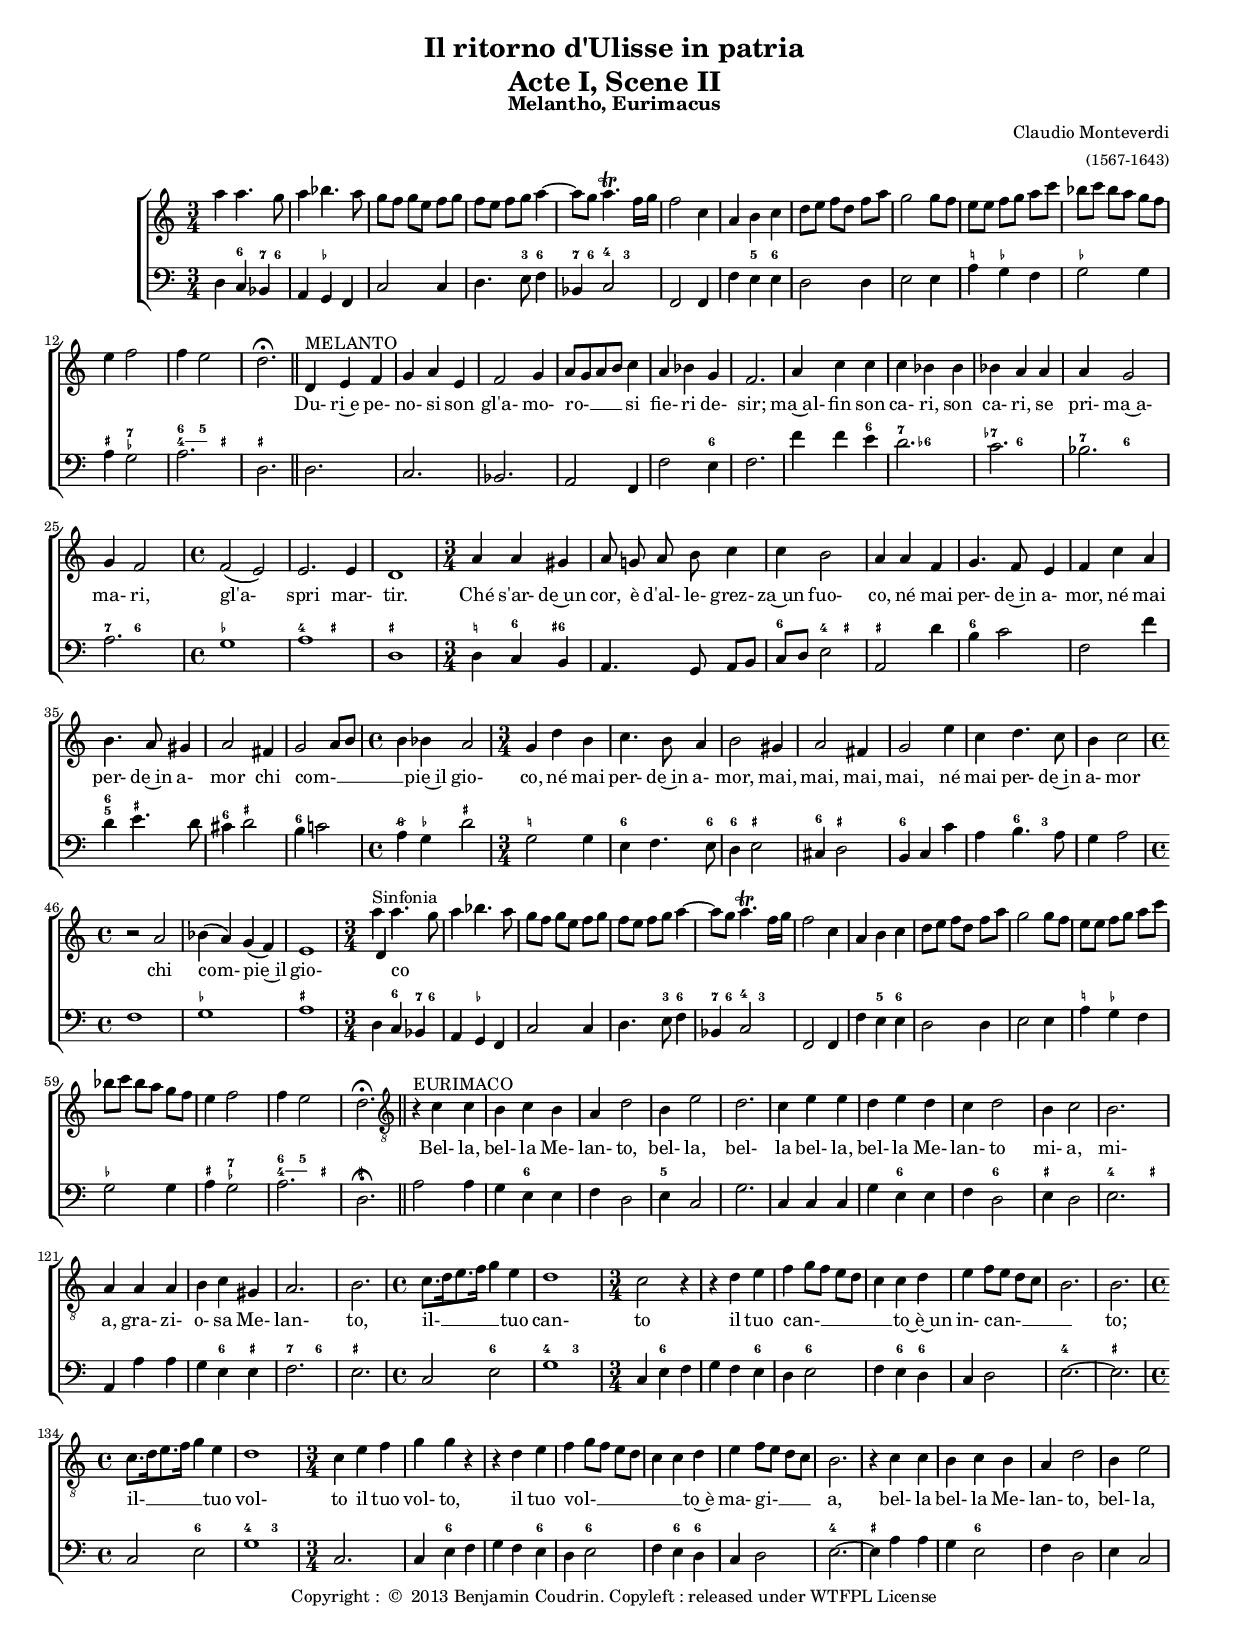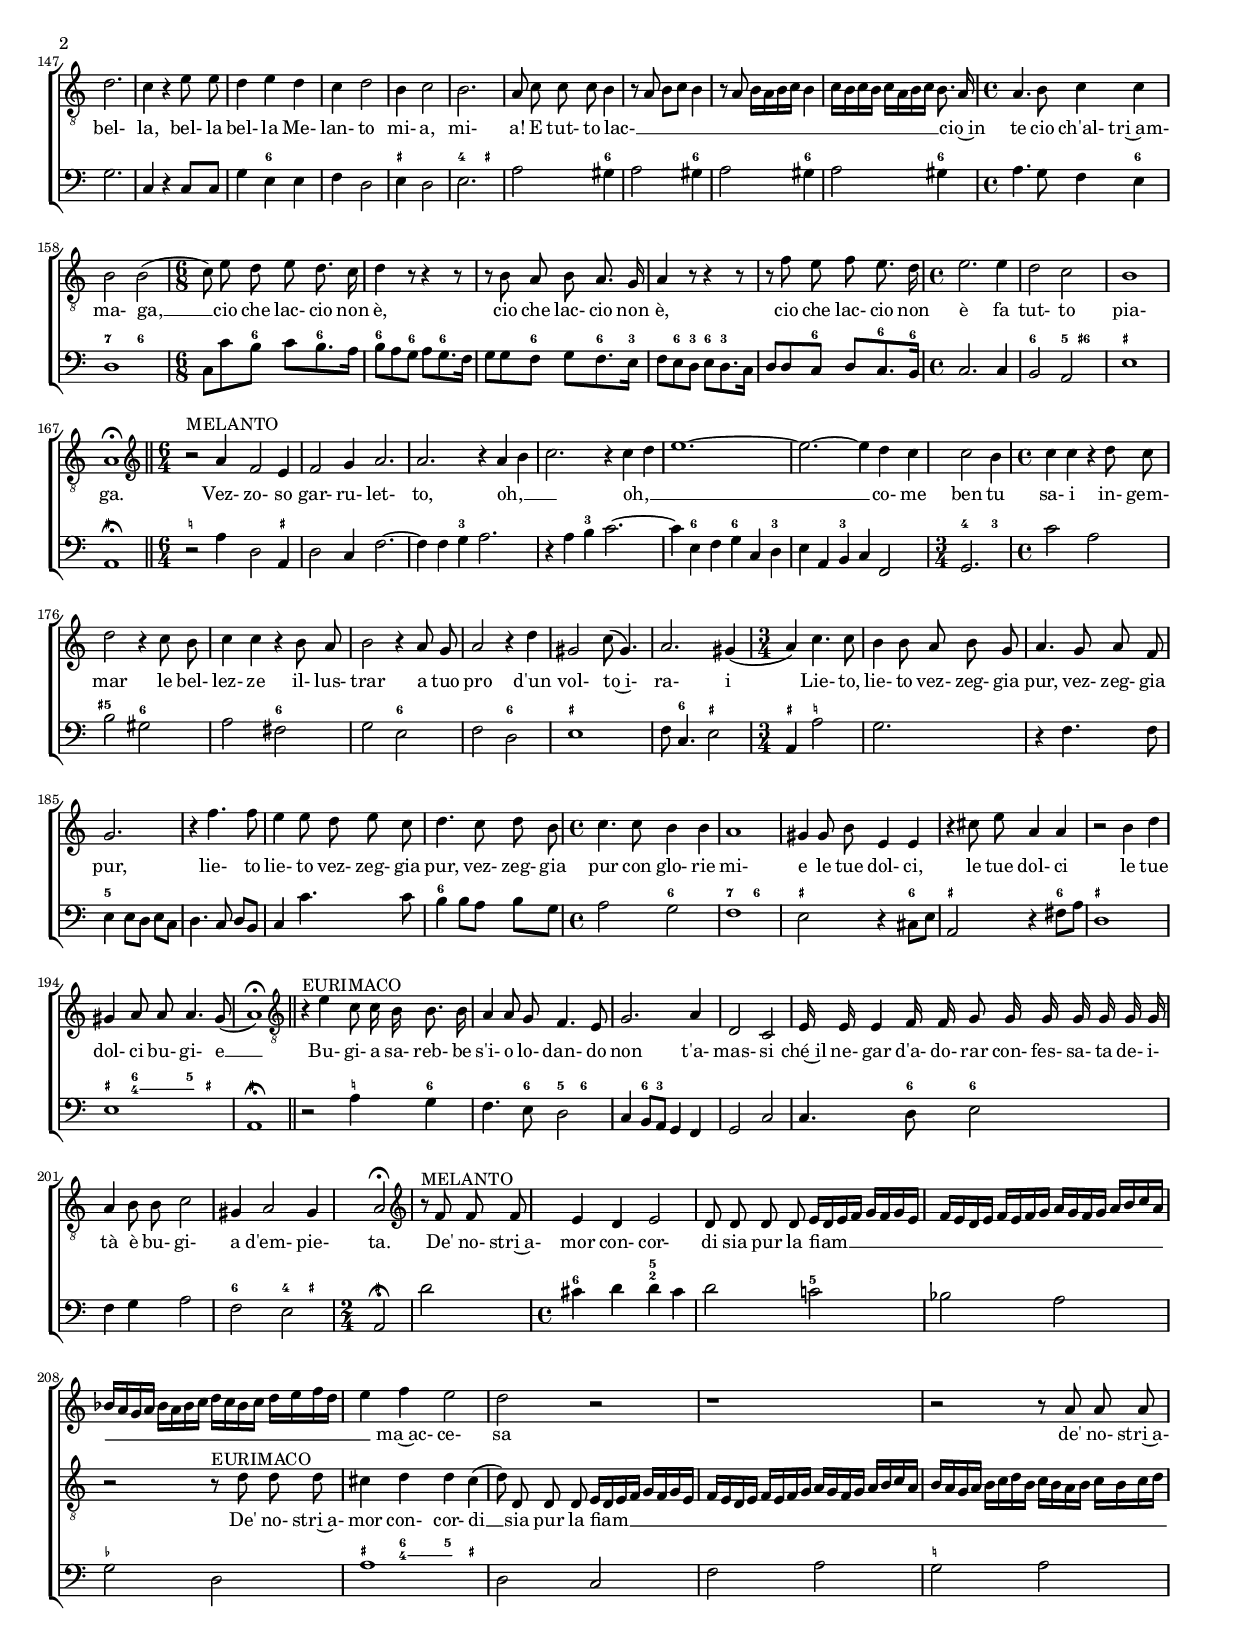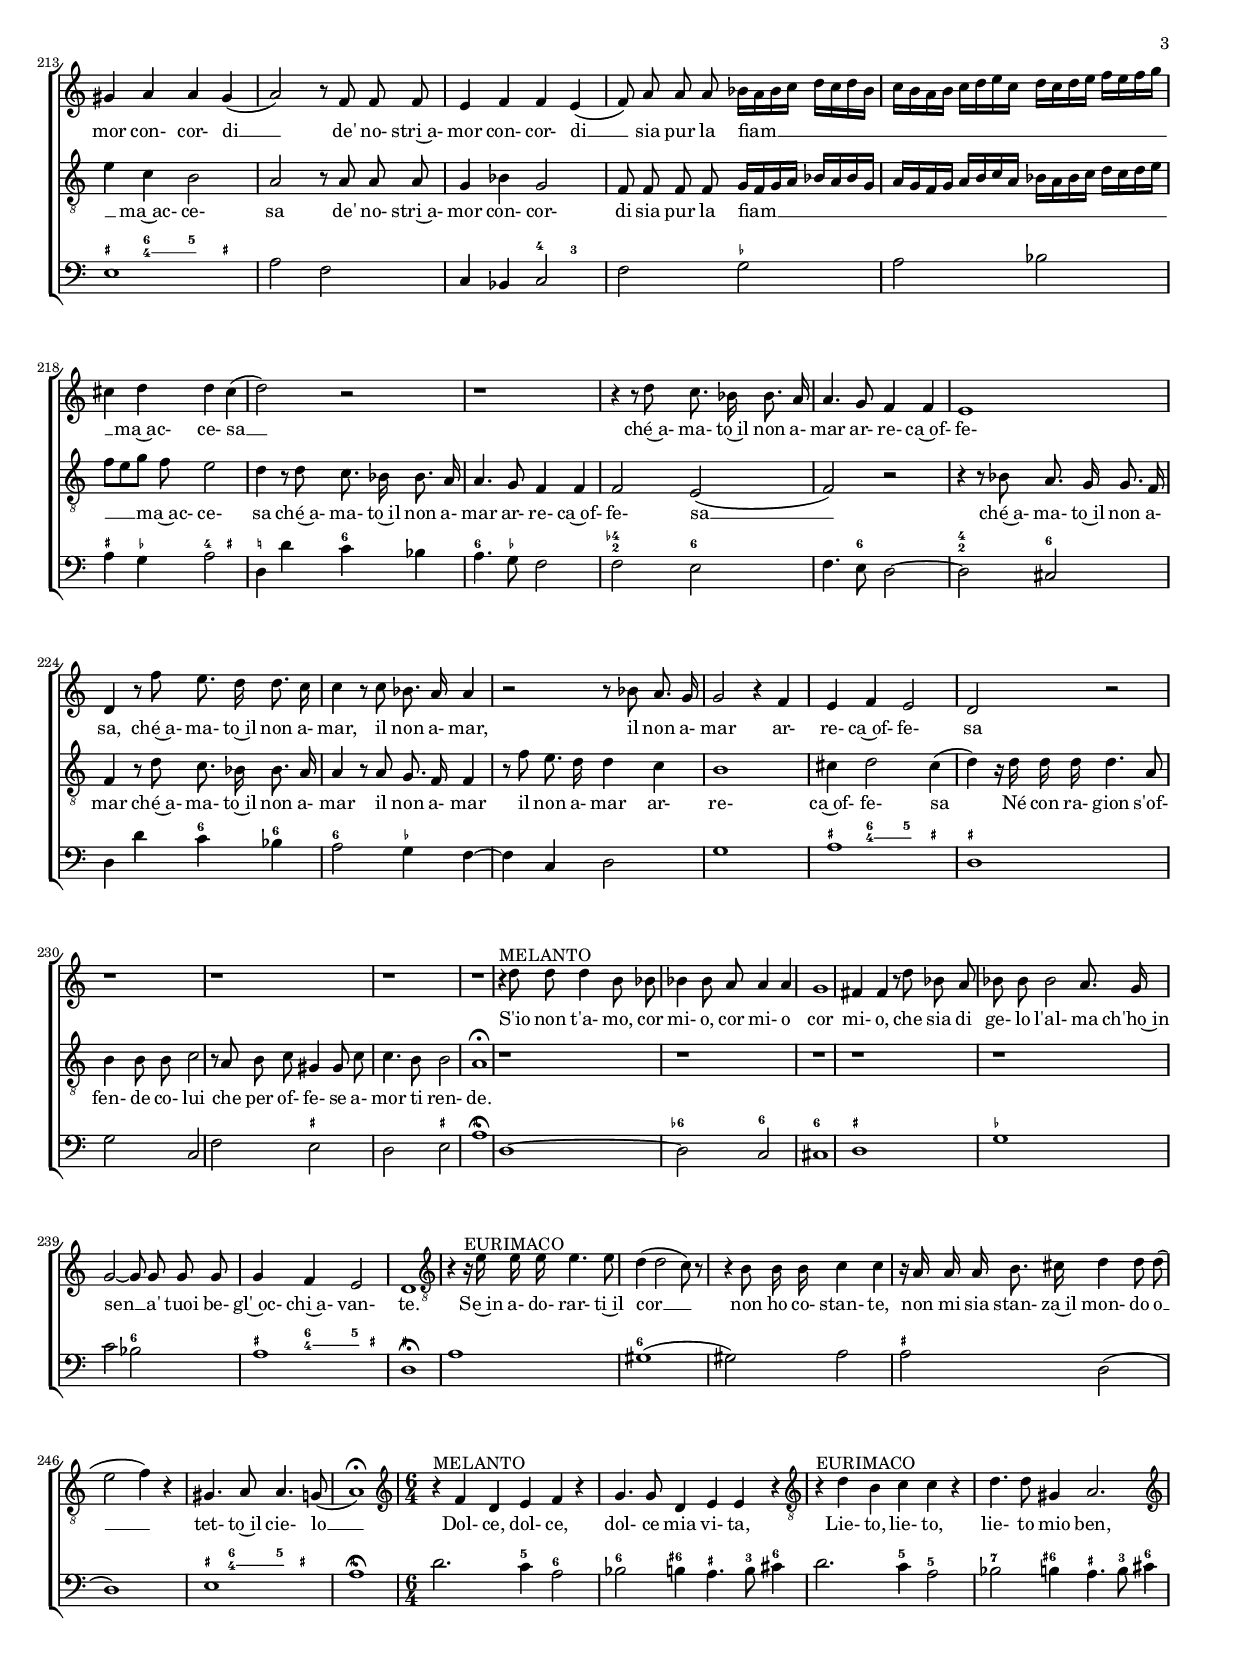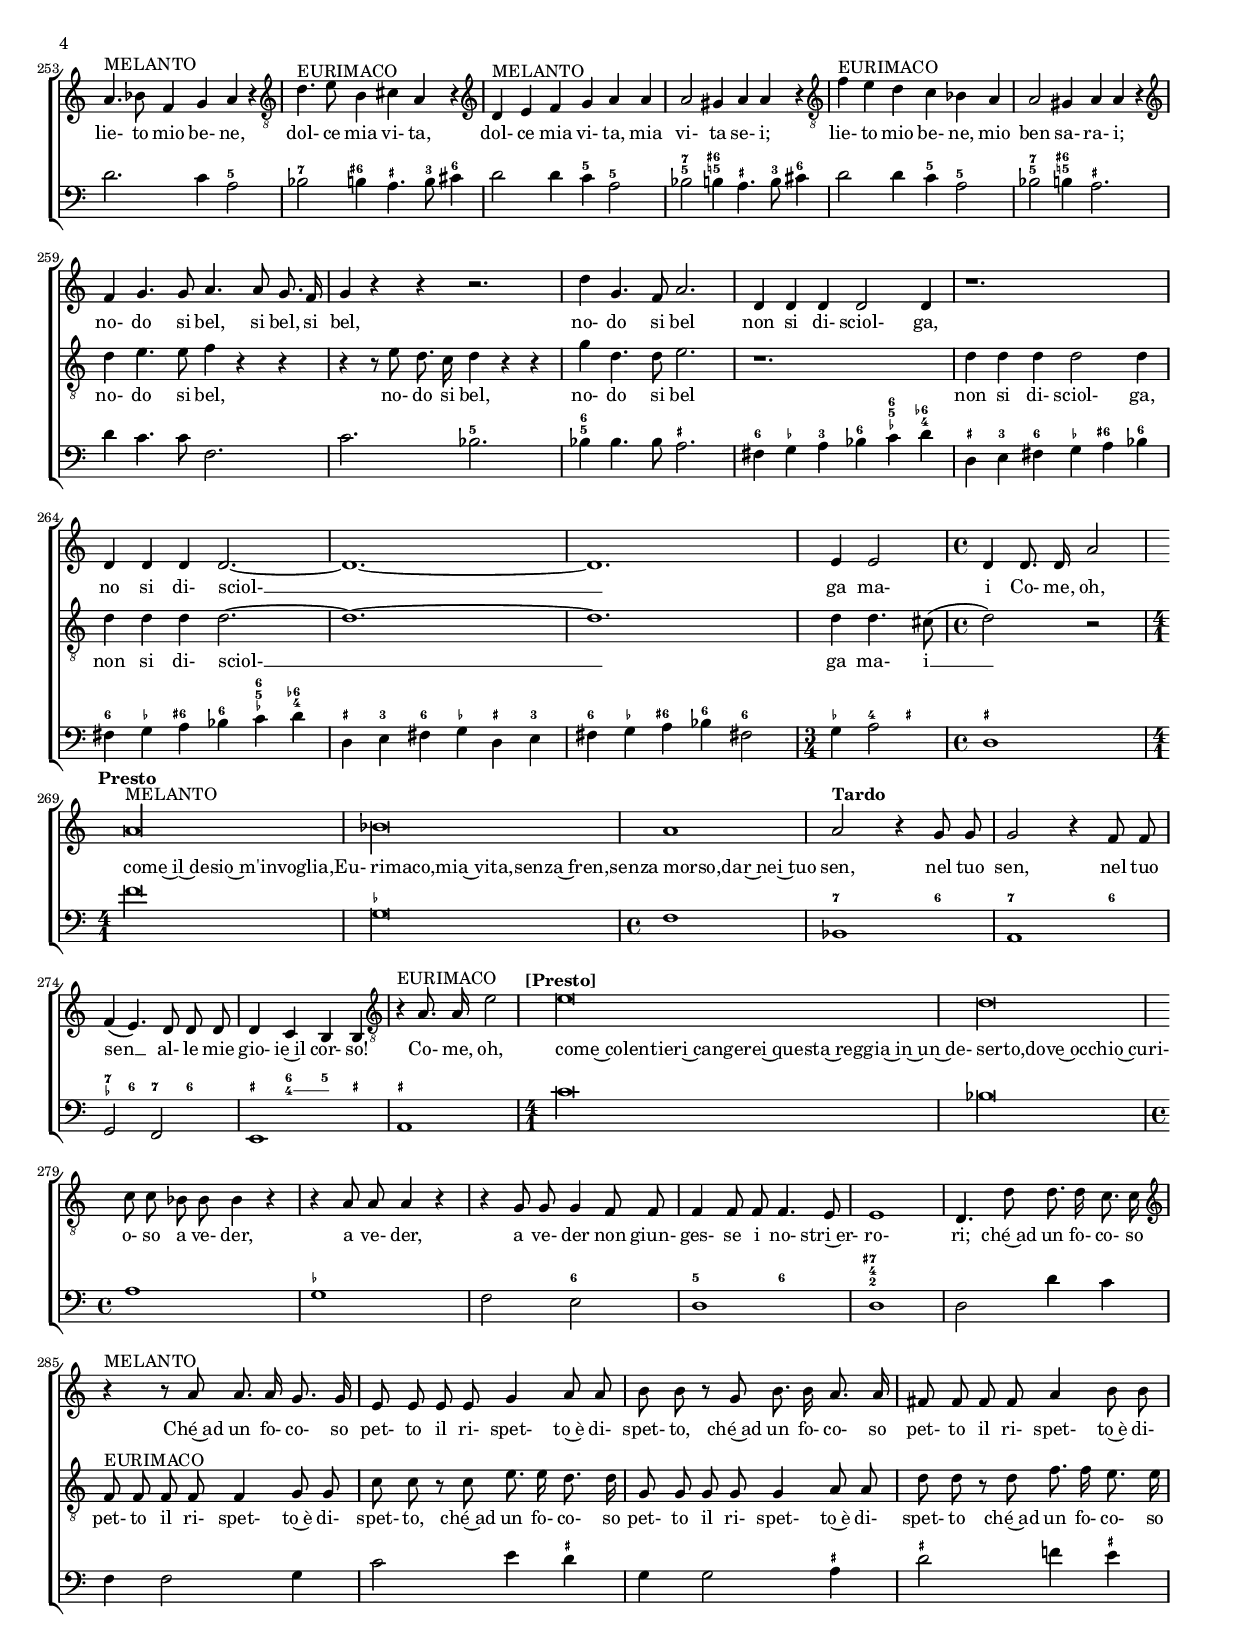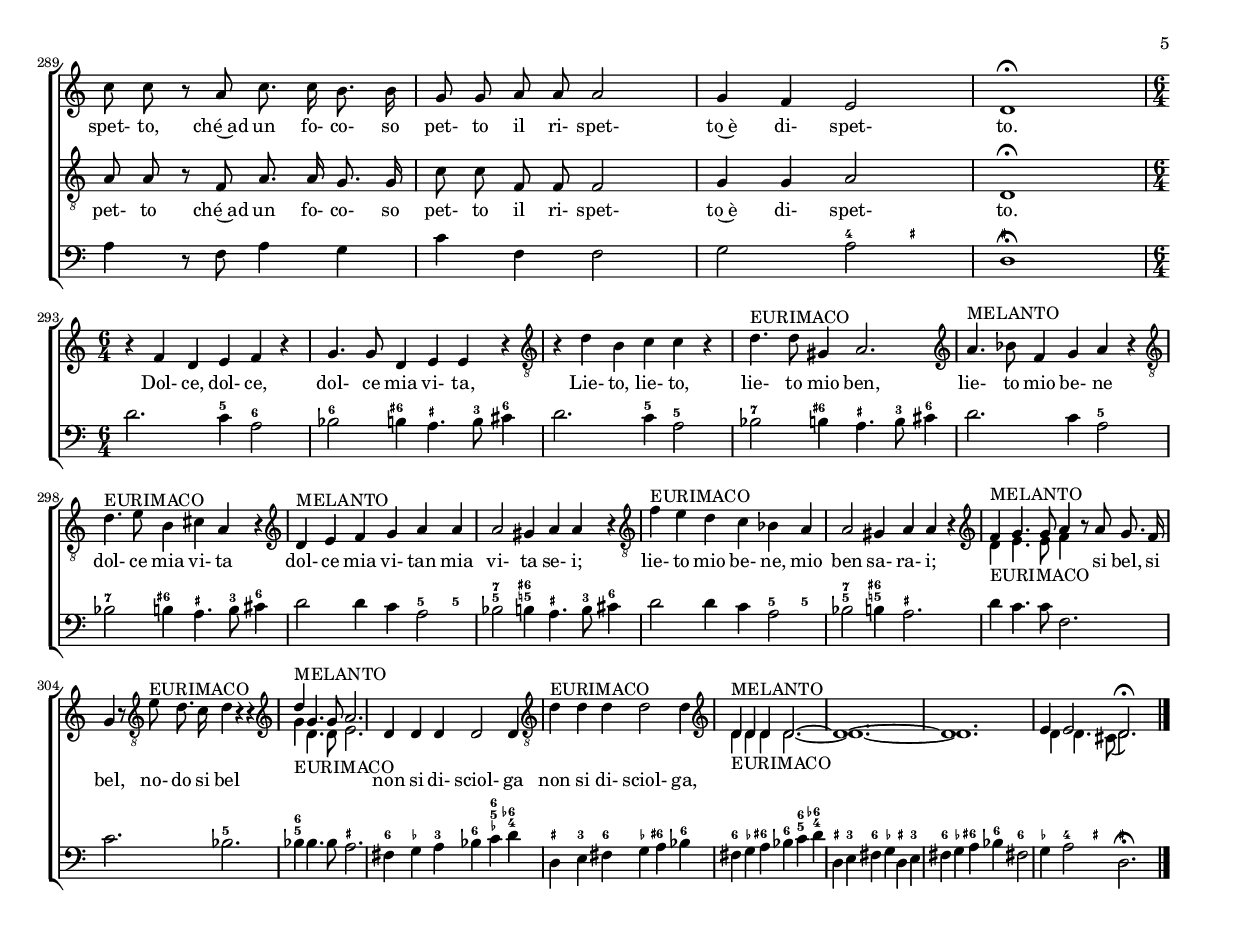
%%  a1sc2.ly
%%  Copyright (c) 2013 Benjamin Coudrin <benjamin.coudrin@gmail.com>
%%                All Rights Reserved
%%
%%  Copyleft :
%%  This program is free software. It comes without any warranty, to
%%  the extent permitted by applicable law. You can redistribute it
%%  and/or modify it under the terms of the Do What The Fuck You Want
%%  To Public License, Version 2, as published by Sam Hocevar. See
%%  http://sam.zoy.org/wtfpl/COPYING for more details.

\version "2.14.2"

#(set-default-paper-size "a4")
#(set-global-staff-size 15)

\paper {
  line-width    = 188\mm
  left-margin   = 10\mm
  top-margin    = 10\mm
  bottom-margin = 20\mm
  ragged-last-bottom = ##t 
  ragged-bottom = ##f
  annotate-spacing = ##f
  page-breaking = #ly:page-turn-breaking
  #(define page-breaking ly:page-turn-breaking)
}

\layout {
  \context {
    \RemoveEmptyStaffContext
    \override VerticalAxisGroup #'remove-first = ##t 
  }
}

\header {
  title = \markup \center-column {"Il ritorno d'Ulisse in patria" \concat {"Acte I, Scene II" }}
  subtitle = \markup \center-column { "Melantho, Eurimacus" }
  composer =  \markup \right-column { "Claudio Monteverdi" \small "(1567-1643)" }
%  tagline = ""
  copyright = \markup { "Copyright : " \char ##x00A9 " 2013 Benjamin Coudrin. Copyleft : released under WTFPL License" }
}

\version "2.14.2"

%%%%%%%%%%%% Fonction pour les doigtés avec corde
#(define (fingering::calc-dot-text grob nb-pts)
  (let*
  		((event (event-cause grob))
			(digit (ly:event-property event 'digit))
			(nb-up 0)
	 		(nb-down 0))

	  (if (> digit 5)
		  (ly:input-message (ly:event-property event 'origin)
				  "Warning: Fingering notation for finger number ~a"
				  digit))

	  (cond
	      ((= nb-pts 4) (set! nb-up 2) (set! nb-down 2))
	      ((= nb-pts 5) (set! nb-up 2) (set! nb-down 3))
	      ((= nb-pts 6) (set! nb-up 3) (set! nb-down 3))
	      ((= nb-pts 7) (set! nb-up 3) (set! nb-down 4)))
  
		(if (< nb-pts 4)
		  (markup #:override '(baseline-skip . 1.6) 
				#:center-column (
					#:line (#:pattern nb-pts X 0.2 #:musicglyph "dots.dot")
		      			(number->string digit 10)))
	    (markup 
	    		#:override '(baseline-skip . 2) 
					#:center-column (
	    				#:line (
							#:override '(baseline-skip . 0.4) #:center-column(
								#:line (#:pattern nb-up X 0.2 #:musicglyph "dots.dot")
								#:line (#:pattern nb-down X 0.2 #:musicglyph "dots.dot")))
	      			(number->string digit 10)))
		)))

corde =
	#(define-music-function (parser location nb-pts)
	 	(integer?)
		#{
			\once \override Staff.Fingering #'text = 
				#(lambda (grob) (fingering::calc-dot-text grob $nb-pts))
		#})

%%%%%%%%%%%% Fonction pour les barrés
#(define (fingering::calc-barres-text grob)
  (let*
  		((event (event-cause grob))
			(digit (ly:event-property event 'digit)))

	  (if (> digit 5)
		  (ly:input-message (ly:event-property event 'origin)
				  "Warning: Fingering notation for finger number ~a"
				  digit))
  
    (markup 
			#:line (
				#:raise 0.5 #:musicglyph "dots.dot"
      		#:halign -0.1 (number->string digit 10)
				#:halign 2.1 #:raise 0.5 #:musicglyph "dots.dot"))
))

barre =
{
	\once \override Staff.Fingering #'text =
		#(lambda (grob) (fingering::calc-barres-text grob))
}

%%%%%%%%%%%% Fonction Scheme pour les ornements
#(define (add-vdg-ornament music rotation size glyph-name) 
 (if 
  (equal? (ly:music-property music 'name) 'EventChord) 
  (let ((note (car (ly:music-property music 'elements)))) 
    (set! (ly:music-property note 'articulations) 
          (append (ly:music-property note 'articulations) 
                  (list 
                   (let ((obj (make-music 'FingeringEvent))) 
                     (set! (ly:music-property obj 'tweaks)
                           (acons 'X-extent (lambda (grob)
                             (ly:stencil-extent
                               (grob-interpret-markup grob
                                 glyph-name)
                               X))
                           (acons 'stencil (lambda (grob) 
                              (grob-interpret-markup grob 
                                (markup 
                                  #:rotate rotation
                                  #:fontsize size
                                  glyph-name))) 
                              (ly:music-property obj 'tweaks)))) 
                     obj))))) 
  music)) 


%%%%%%%%%%%% Définition des ornements
vmordant =
	#(define-music-function (parser location music) (ly:music?) 
     #{ \once \set fingeringOrientations = #'(left) 
        \once \override Fingering #'padding = #0.2
        \once \override Fingering #'Y-offset =
        		#(lambda (grob)
					   (let 
						   ((s-pos (ly:grob-staff-position grob)))
						   (if
						     (and 
						       (= (modulo s-pos 2) 0) 
						       (< s-pos 3) 
						       (> s-pos -3))
						     0.5
						     0)))
        $(add-vdg-ornament music 45 4 
        		(markup #:musicglyph "scripts.stopped")) 
        $music #}) 

vxmordant =
	#(define-music-function (parser location music) (ly:music?) 
     #{ \once \set fingeringOrientations = #'(up) 
        \once \override Fingering #'padding = #0.2
        \once \override Fingering #'Y-offset =
        		#(lambda (grob)
					   (let 
						   ((s-pos (ly:grob-staff-position grob)))
						   (if
						     (and 
						       (= (modulo s-pos 2) 0) 
						       (< s-pos 3) 
						       (> s-pos -3))
						     0.5
						     0)))
        $(add-vdg-ornament music 45 4 
        		(markup #:musicglyph "scripts.stopped")) 
        $music #}) 

vxdmordant =
	#(define-music-function (parser location music) (ly:music?) 
     #{ \once \set fingeringOrientations = #'(down) 
        \once \override Fingering #'padding = #0.2
        \once \override Fingering #'Y-offset =
        		#(lambda (grob)
					   (let 
						   ((s-pos (ly:grob-staff-position grob)))
						   (if
						     (and 
						       (= (modulo s-pos 2) 0) 
						       (< s-pos 3) 
						       (> s-pos -3))
						     0.5
						     0)))
        $(add-vdg-ornament music 45 4 
        		(markup #:musicglyph "scripts.stopped")) 
        $music #}) 
        
vpmordant =
	#(define-music-function (parser location music) (ly:music?) 
     #{ \once \set fingeringOrientations = #'(left) 
        \once \override Fingering #'padding = #0.2
        \once \override Fingering #'Y-offset =
        		#(lambda (grob)
					   (let 
						   ((s-pos (ly:grob-staff-position grob)))
						   (if
						     (and 
						       (= (modulo s-pos 2) 0) 
						       (< s-pos 3) 
						       (> s-pos -3))
						     0.5
						     0)))
        $(add-vdg-ornament music 0 4 
        		(markup #:musicglyph "scripts.stopped")) 
        $music #})
       
vsmordant =
	#(define-music-function (parser location music) (ly:music?) 
     #{ \once \set fingeringOrientations = #'(left) 
        \once \override Fingering #'padding = #0.2
        \once \override Fingering #'Y-offset =
        		#(lambda (grob)
					   (let 
						   ((s-pos (ly:grob-staff-position grob)))
						   (if
						     (and 
						       (= (modulo s-pos 2) 0) 
						       (< s-pos 3) 
						       (> s-pos -3))
						     0.5
						     0.5)))
        $(add-vdg-ornament music 0 4 
        		(markup #:musicglyph "scripts.stopped")) 
        $music #})
        
varpeg = 
	#(define-music-function (parser location music) (ly:music?) 
     #{ \once \set fingeringOrientations = #'(left) 
        \once \override Fingering #'padding = #0.5
        \once \override Fingering #'Y-offset = 
        		#-1.1
        $(add-vdg-ornament music -25 6 
        		(markup #:musicglyph "scripts.lvarcomma"))
        $music #}) 

vtrembl = 
	#(define-music-function (parser location music) (ly:music?) 
     #{ \once \set fingeringOrientations = #'(right) 
        \once \override Fingering #'padding = #0.4
        $(add-vdg-ornament music 0 2
        		(markup #:musicglyph "scripts.rcomma"))
        $music #}) 

vplaintevert =
	#(define-music-function (parser location music) (ly:music?) 
     #{ \once \set fingeringOrientations = #'(left) 
        \once \override Fingering #'padding = #0.5
        \once \override Fingering #'Y-offset =  #-0.5
        $(add-vdg-ornament music 0 1 
        		(markup #:pattern 3 Y 0 #:musicglyph "scripts.arpeggio"))
        $music #}) 
        
vplaintehoriz =
	#(define-music-function (parser location music) (ly:music?) 
	     #{ \once \set fingeringOrientations = #'(up) 
	        \once \override Fingering #'padding = #.75
	        \once \override Fingering #'X-offset = #0.5
	        $(add-vdg-ornament music 0 1 
	        		(markup #:pattern 3 X 0 #:musicglyph "scripts.trill_element")) 					$music #}) 
        
vleftfinger =
      #(define-music-function (parser location music) (ly:music?) 
	     #{ \once \set fingeringOrientations = #'(left)
                $music
             #}) 
      


%% Ligne principale %%%%%%%%%%%%%%%%%%%%%%%%%%%%%%%%%%%%%%%%%%%%%%%%%%
voixun = {
  \clef treble
  \key a \minor
  \time 3/4
  \relative c''' {
    % Simphonia
    a4 a4. g8
    a4 bes4. a8
    g [f] g [e] f [g]
    f [e] f [g] a4 ~
    a8 [g] a4.\trill f16 [g]
    f2 c4
    a b c
    d8 [e] f [d] f [a]
    g2 g8 [f]
    e [e] f [g] a [c]
    bes [c] bes [a] g [f]
    e4 f2
    f4 e2
    d2.\fermata
    
    % Melanto
    \clef treble
    \autoBeamOff
    d,4^\markup{MELANTO} e f
    g a e
    f2 g4
    a8 [g a b] c4
    a bes g
    f2.
    a4 c c
    c bes bes
    bes a a
    a g2 g4 f2
    \time 4/4 f2 (e)
    e2. e4
    d1
    \time 3/4 a'4 a gis
    a8 g! a b c4
    c b2
    a4 a f
    g4. f8 e4
    f c' a
    b4. a8 gis4
    a2 fis4
    g2 a8 [b]
    \time 4/4 b4 bes a2
    \time 3/4 g4 d' b
    c4. b8 a4
    b2 gis4
    a2 fis4
    g2 e'4
    c d4. c8
    b4 c2
    \time 4/4 r2 a
    bes4 (a) g (f)
    e1 
    
    % Sinphonia
    \autoBeamOn
    \time 3/4
    <<{\voiceOne d4}\\
      \new Voice = "sinfonia" {\voiceTwo a''4^\markup{Sinfonia}}>>
    \oneVoice a4. g8
    a4 bes4. a8
    g [f] g [e] f [g]
    f [e] f [g] a4 ~
    a8 [g] a4.\trill f16 [g]
    f2 c4
    a b c
    d8 [e] f [d] f [a]
    g2 g8 [f]
    e [e] f [g] a [c]
    bes [c] bes [a] g [f]
    e4 f2
    f4 e2
    d2.\fermata
    
    % Eurimaco
    \autoBeamOff
    \clef "G_8"
    \set Score.currentBarNumber = #111
    r4^\markup{EURIMACO} c, c
    b c b
    a d2
    b4 e2
    d2.
    c4 e e
    d e d
    c d2
    b4 c2
    b2.
    a4 a a
    b c gis
    a2.
    b
    \time 4/4
    c8. [d16 e8. f16] g4 e
    d1
    \time 3/4
    c2 r4
    r d e
    f g8 [f] e [d]
    c4 c d
    e f8 [e] d [c]
    b2.
    b
    \time 4/4
    c8. [d16 e8. f16] g4 e
    d1
    \time 3/4
    c4 e f
    g g r
    r d e
    f g8 [f] e [d]
    c4 c d
    e f8 [e] d [c]
    b2.
    r4 c c
    b c b
    a d2
    b4 e2
    d2.
    c4 r e8 e
    d4 e d
    c d2
    b4 c2
    b2.
    a8 c c c b4
    r8 a b [c] b4
    r8 a b16 [a b c] b4
    c16 [b c b] c [a b c] b8. a16
    \time 4/4
    a4. b8 c4 c
    b2 b
    (\time 6/8
    c8) e d e d8. c16
    d4 r8 r4 r8
    r b a b a8. g16
    a4 r8 r4 r8
    r8 f' e f e8. d16
    \time 4/4 e2. e4
    d2 c
    b1
    a\fermata
    
    % Melanto
    \time 6/4
    \clef treble
    r2^\markup{MELANTO} a'4 f2 e4
    f2 g4 a2.
    a r4 a b
    c2. r4 c d
    e1.~
    e2.~e4 d c
    \once \override Staff.TimeSignature #'stencil = ##f
    \time 3/4
    c2 b4
    \time 4/4
    c4 c r d8 c
    d2 r4 c8 b
    c4 c r b8 a
    b2 r4 a8 g
    a2 r4 d4
    gis,2 c8 (gis4.)
    a2. gis4
    (\time 3/4 a) c4. c8
    b4 b8 a b g
    a4.
    g8 a f
    g2.
    r4 f'4. f8
    e4 e8 d e c
    d4. c8 d b
    \time 4/4 c4. c8 b4 b
    a1
    gis4 gis8 b e,4 e
    r cis'8 e a,4 a
    r2 b4 d
    gis, a8 a a4. gis8
    (a1\fermata)
    
    % Eurimaco
    \clef "G_8"
    r4^\markup{EURIMACO} e c8 c16 b b8. b16
    a4 a8 g f4. e8
    g2. a4
    d,2 c
    e16 e e4 f16 f g8 g16 g g g g g
    a4 b8 b c2
    gis4 a2 gis4
    \once \override Staff.TimeSignature #'stencil = ##f
    \time 2/4
    a2\fermata
    
    % Melanto
    \clef treble
    r8^\markup{MELANTO} f' f f
    \once \override Staff.TimeSignature #'stencil = ##f
    \time 4/4
    e4 d e2
    d8 d d d e16 [d e f] g [f g e]
    f [e d e] f [e f g] a [g f g] a [b c a] \break
    bes [a g a] bes [a bes c] d [c bes c] d [e f d]
    e4 f e2
    d2 r
    r1
    r2 r8 a a a
    gis4 a a gis
    (a2) r8 f f f
    e4 f f e
    (f8) a a a bes16 [a bes c] d [c d bes]
    c [b a b] c [d e c] d [c d e] f [e f g]
    cis,4 d d cis
    (d2) r
    r1
    r4 r8 d c8. bes16 bes8. a16
    a4. g8 f4 f
    e1
    d4 r8 f' e8. d16 d8. c16
    c4 r8 c bes8. a16 a4
    r2 r8 bes a8. g16
    g2 r4 f 
    e f e2
    d r2
    r1
    r1
    r1
    r1
    r4^\markup{MELANTO} d'8 d d4 b8 bes
    bes4 bes8 a a4 a
    g1
    fis4 fis r8 d' bes a
    bes bes bes2 a8. g16
    g2~ g8 g g g
    g4 f e2
    d1
    
    \clef "G_8"
    r4 r16^\markup{EURIMACO} e e e e4. e8
    d4 (d2 c8) r
    r4 b8 b16 b c4 c
    r16 a a a b8. cis16 d4 d8 d
    (e2 f4) r
    gis,4. a8 a4. g8
    (a1\fermata)
    
    \clef treble
    \time 6/4
    r4^\markup{MELANTO} f' d e f r
    g4. g8 d4 e e r
    
    \clef "G_8"
    r4^\markup{EURIMACO} d b c c r
    d4. d8 gis,4 a2.
    
    \clef treble
    a'4.^\markup{MELANTO} bes8 f4 g a r
    
    \clef "G_8"
    d,4.^ \markup{EURIMACO} e8 b4 cis a r
    
    \clef "treble"
    d4^\markup{MELANTO} e f g a a
    a2 gis4 a a r
    
    \clef "G_8"
    f4^\markup{EURIMACO} e d c bes a
    a2 gis4 a a r
    \break
    
    \clef treble
    f'4 g4. g8 a4. a8 g8. f16
    g4 r r r2.
    d'4 g,4. f8 a2.
    d,4 d d d2 d4
    r1.
    d4 d d d2. ~
    d1. ~
    d1.
    \once \override Staff.TimeSignature #'stencil = ##f
    \time 3/4
    e4 e2
    \time 4/4
    d4 d8. d16 a'2
    \break
    \once \override Staff.TimeSignature #'stencil = ##f
    \time 4/1
    \tempo Presto
    a\longa^\markup{MELANTO}
    bes
    \once \override Staff.TimeSignature #'stencil = ##f
    \time 4/4
    a1
    \tempo Tardo
    a2 r4 g8 g
    g2 r4 f8 f
    f4 (e4.) d8 d d
    d4 c b b
    
    \clef "G_8"
    r4^\markup{EURIMACO} a8. a16 e'2
    \once \override Staff.TimeSignature #'stencil = ##f
    \time 4/1
    \tempo "[Presto]"
    e\longa
    d
    \once \override Staff.TimeSignature #'stencil = ##f
    \time 4/4
    c8 c bes bes bes4 r
    r a8 a a4 r
    r g8 g g4 f8 f
    f4 f8 f f4. e8
    e1
    d4. d'8 d8. d16 c8. c16
    \break
    
    % Melanto
    \clef "treble"
    r4^\markup{MELANTO} r8 a' a8. a16 g8. g16
    e8 e e e g4 a8 a
    b b r g b8. b16 a8. a16
    fis8 fis fis fis a4 b8 b
    c c r a c8. c16 b8. b16
    g8 g a a a2
    g4 f e2
    d1\fermata
    \break
    \time 6/4 r4 f d e f r
    g4. g8 d4 e e r
    
    % Eurimaco
    \clef "G_8"
    r4 d b c c r
    d4.^\markup{EURIMACO} d8 gis,4 a2.
    
    % Melanto
    \clef treble
    a'4.^\markup{MELANTO} bes8 f4 g a r
    
    % Eurimaco
    \clef "G_8"
    d,4.^\markup{EURIMACO} e8 b4 cis a r
    
    % Melanto
    \clef "treble"
    d4^\markup{MELANTO} e f g a a
    a2 gis4 a a r
    
    % Eurimaco
    \clef "G_8"
    f4^\markup{EURIMACO} e d c bes a
    a2 gis4 a a r
    
    % Duo
    \clef treble
    <<{f'4^\markup{MELANTO} g4. g8 a4 }\\{d,_\markup{EURIMACO} e4. e8 f4}>>
    r8 a g8. f16
    g4 r8
    \clef "G_8"
    e8^\markup{EURIMACO} d8. c16 d4 r r
    \clef treble
    <<{d'4^\markup{MELANTO} g,4. g8 a2.}\\{g4_\markup{EURIMACO} d4. d8 e2.}>>
    d4 d d d2 d4
    \clef "G_8"
    d4^\markup{EURIMACO} d d d2 d4
    \clef treble
    <<{d4^\markup{MELANTO} d4 d4 d2.~d1.~d e4 e2 d2.\fermata}\\{d4_\markup{EURIMACO} d4 d4 d2.~d1.~d d4 d4. cis8 (d2.)}>>
    \bar "|."
  }
}

lyrun = \lyricmode {
  _ _ _ _ _ _ _ _ _ _ _ _ _ _ _ _ _ _ _ _ _ _ _ _ _ _
  _ _ _ _ _ _ _ _ _ _ _ _ _ _ _ _ _ _ _ _ _ _ _ _ _ _
  Du- ri~e pe- no- si son gl'a- mo- ro- __ si fie- ri de- sir;
  ma~al- fin son ca- ri, son ca- ri, se pri- ma~a- ma- ri,
  gl'a- spri mar- tir.
  Ché s'ar- de~un cor, è d'al- le- grez- za~un fuo- co,
  né mai per- de~in a- mor, né mai per- de~in a- mor
  chi com- __ _ _ pie~il gio- co, né mai per- de~in a- mor,
  mai, mai, mai, mai, né mai per- de~in a- mor
  chi com- pie~il gio- co
  _ _ _ _ _ _ _ _ _ _ _ _ _ _ _ _ _
  _ _ _ _ _ _ _ _ _ _ _ _ _ _ _ _ _
  _ _ _ _ _ _ _ _ _ _ _ _ _ _ _ _
  Bel- la, bel- la Me- lan- to, bel- la, bel- la
  bel- la, bel- la Me- lan- to mi- a, mi- a,
  gra- zi- o- sa Me- lan- to,
  il- __ _ tuo can- to
  il tuo can- __ _ _ _ _ to~è~un in- can- __ _ _ to;
  il- __ _ tuo vol- to
  il tuo vol- to, il tuo vol- __ _ _ _ _ to~è ma- gi- __ _ a,
  bel- la bel- la Me- lan- to, bel- la, bel- la,
  bel- la bel- la Me- lan- to mi- a, mi- a!
  E tut- to lac- __ _ _ _ _ _ _ _ _ _ cio~in te
  cio ch'al- tri~am- ma- ga, __
  cio che lac- cio non è,
  cio che lac- cio non è,
  cio che lac- cio non è fa tut- to pia- ga.
  Vez- zo- so gar- ru- let- to, oh, __ _ _
  oh, __ _ _ co- me ben tu sa- i
  in- gem- mar le bel- lez- ze
  il- lus- trar a tuo pro
  d'un vol- to~i- ra- i
  Lie- to, lie- to vez- zeg- gia pur,
  vez- zeg- gia pur, lie- to
  lie- to vez- zeg- gia pur,
  vez- zeg- gia pur con glo- rie mi- e
  le tue dol- ci, le tue dol- ci
  le tue dol- ci bu- gi- e __
  Bu- gi- a sa- reb- be s'i- o
  lo- dan- do non t'a- mas- si
  ché~il ne- gar d'a- do- rar con- fes- sa- ta
  de- i- tà è bu- gi- a d'em- pie- ta.
  De' no- stri~a- mor con- cor- di
  sia pur la fiam __ _ _ _ _ _ _ _ _ _ _
  ma~ac- ce- sa
  de' no- stri~a- mor con- cor- di __
  de' no- stri~a- mor con- cor- di __
  sia pur la fiam __ _ _ _ _ _ _
  ma~ac- ce- sa __
  ché~a- ma- to~il non a- mar ar- re- ca~of- fe- sa,
  ché~a- ma- to~il non a- mar, il non a- mar,
  il non a- mar ar- re- ca~of- fe- sa
  S'io non t'a- mo, cor mi- o, cor mi- o
  cor mi- o, che sia di ge- lo
  l'al- ma ch'ho~in sen __
  a' tuoi be- gl'~oc- chi~a- van- te.
  
  % Eurimaco
  Se~in a- do- rar- ti~il cor __
  non ho co- stan- te,
  non mi sia stan- za~il mon- do o __
  tet- to~il cie- lo __
  
  % Melanto
  Dol- ce, dol- ce, dol- ce mia vi- ta,
  
  % Eurimaco
  Lie- to, lie- to, lie- to mio ben,
  
  % Melanto
  lie- to mio be- ne,
  
  % Eurimaco
  dol- ce mia vi- ta,
  
 % Melanto
  dol- ce mia vi- ta, mia vi- ta se- i;
  
  % Eurimaco
  lie- to mio be- ne, mio ben sa- ra- i;
  
  % Melanto
  no- do si bel, si bel, si bel,
  no- do si bel non si di- sciol- ga,
  no si di- sciol- __ ga ma- i
  Co- me, oh,
  \override LyricText #'self-alignment-X = #LEFT
  come~il~desio~m'invoglia,Eu-
  rimaco,mia~vita,senza~fren,senza
  morso,dar~nei~tuo
  \override LyricText #'self-alignment-X = #CENTER
  sen, nel tuo sen,
  nel tuo sen __
  al- le mie gio- ie~il cor- so!
  
  % Eurimaco
  Co- me, oh,
  \override LyricText #'self-alignment-X = #LEFT
  come~colentieri~cangerei~questa~reggia~in~un~de-
  serto,dove~occhio~curi-
  \override LyricText #'self-alignment-X = #CENTER
  o- so a ve- der,
  a ve- der,
  a ve- der non giun- ges- se
  i no- stri~er- ro- ri;
  ché~ad un fo- co- so
  
  % Melanto
  Ché~ad un fo- co- so pet- to
  il ri- spet- to~è di- spet- to,
  ché~ad un fo- co- so pet- to
  il ri- spet- to~è di- spet- to,
  ché~ad un fo- co- so pet- to il ri- spet- to~è
  di- spet- to.
  Dol- ce, dol- ce, dol- ce mia vi- ta,
  
  %Eurimaco
  Lie- to, lie- to,
  lie- to mio ben,
  
  % Melanto
  lie- to mio be- ne
  
  %Eurimaco
  dol- ce mia vi- ta
  
  % Melanto
  dol- ce mia vi- tan mia vi- ta se- i;
  
  % Eurimaco
  lie- to mio be- ne, mio ben sa- ra- i;
  
  % Duo
  % no- do si bel
  
  % Melanto
  si bel, si bel,
  
  % Eurimaco
  no- do si bel
  
  % Duo
  % no- do si bel
  
  % Melanto
  non si di- sciol- ga
  
  % Eurimaco
  non si di- sciol- ga,
  
  % Duo
  % non si- di- sciol- __ ga ma- i __
}

%% Ligne secondaire  %%%%%%%%%%%%%%%%%%%%%%%%%%%%%%%%%%%%%%%%%%%%%%%%%%
voixdeux = {
  \clef alto
  \key a \minor
  \time 3/4
  \relative c' {
    s2. s2. s2. s2. s2. s2. s2. s2. s2. s2.
    s2. s2. s2. s2. s2. s2. s2. s2. s2. s2.
    s2. s2. s2. s2. s2.
    \time 4/4 s1 s1 s1 \time 3/4 
    s2. s2. s2. s2. s2. s2. s2. s2. s2.
    \time 4/4 s1 \time 3/4
    s2. s2. s2. s2. s2. s2. s2.
    \time 4/4 s1 s1 s1
    \time 3/4
    s2. s2. s2. s2. s2. s2. s2. s2. s2. s2.
    s2. s2. s2. s2. s2. s2. s2. s2. s2. s2.
    s2. s2. s2. s2. s2. s2. s2. s2.
    \time 4/4 s1 s1 \time 3/4
    s2. s2. s2. s2. s2. s2. s2.
    \time 4/4 s1 s1 \time 3/4
    s2. s2. s2. s2. s2. s2. s2. s2. s2. s2.
    s2. s2. s2. s2. s2. s2. s2. s2. s2. s2. s2.
    \time 4/4 s1 s1 \time 6/8
    s2. s2. s2. s2. s2.
    \time 4/4 s1 s1 s1 s1 \time 6/4
    s1. s1. s1. s1. s1. s1. s2.
    \time 4/4
    s1 s1 s1 s1 s1 s1 s1
    \time 3/4
    s2. s2. s2. s2. s2. s2. s2.
    \time 4/4
    s1 s1 s1 s1 s1 s1 s1
    s1 s1 s1 s1 s1 s1 s1
    s1
    s1 s1 s1
    
    \clef "G_8"
    \autoBeamOff
    r2 r8^\markup{EURIMACO} d d d
    cis4 d d cis
    (d8) d, d d e16 [d e f] g [f g e]
    f [e d e] f [e f g] a [g f g] a [b c a]
    b [a g a] b [c d b] c [b a b] c [b c d]
    e4 c b2
    a2 r8 a a a
    g4 bes g2
    f8 f f f g16 [f g a] bes [a bes g]
    a [g f g] a [b c a] bes [a bes c] d [c d e]
    f8 [e g] f e2
    d4 r8 d c8. bes16 bes8. a16
    a4. g8 f4 f
    f2 e
    (f) r
    r4 r8 bes a8. g16 g8. f16
    f4 r8 d' c8. bes16 bes8. a16
    a4 r8 a g8. f16 f4
    r8 f' e8. d16 d4 c
    b1
    cis4 d2 cis4
    (d) r16 d d d d4. a8
    \break
    b4 b8 b c2
    r8 a b c gis4 gis8 c
    c4. b8 b2
    a1\fermata
    r
    r
    r
    r
    r
    r
    r
    r
    
    r
    r
    r
    r
    r
    r
    r
    
    r1.
    r
    r
    r
    r
    r
    r
    r
    r
    r
    
    d4 e4. e8 f4 r r
    r r8 e d8. c16 d4 r r
    g d4. d8 e2.
    r1.
    d4 d d d2 d4
    d d d d2. ~
    d1.~
    d1.
    
    \once \override Staff.TimeSignature #'stencil = ##f
    \time 3/4
    d4 d4. cis8
    (\time 4/4
    d2) r
    r\longa
    r
    r1
    r
    r
    r
    r
    r
    r\longa
    r
    r1
    r
    r
    r
    r
    r
    
    f,8^\markup{EURIMACO} f f f f4 g8 g
    c c r c e8. e16 d8. d16
    g,8 g g g g4 a8 a
    d d r d f8. f16 e8. e16
    a,8 a r f a8. a16 g8. g16
    c8 c f, f f2
    g4 g a2
    d,1\fermata
    
    r1. r1.
    r1.
    
    r1. r r r r r r r r
  }
}

lyrdeux = \lyricmode {
  De' no- stri~a- mor con- cor- di __
  sia pur la fiam __ _ _ _ _ _ _ _ _ _ _
  ma~ac- ce- sa de' no- stri~a- mor con- cor- di
  sia pur la fiam __ _ _ _ _ _ _
  ma~ac- ce- sa
  ché~a- ma- to~il non a- mar
  ar- re- ca~of- fe- sa __
  ché~a- ma- to~il non a- mar
  ché~a- ma- to~il non a- mar
  il non a- mar il non a- mar
  ar- re- ca~of- fe- sa
  Né con ra- gion s'of- fen- de co- lui
  che per of- fe- se a- mor ti ren- de.
  
  no- do si bel, no- do si bel, no- do si bel
  non si di- sciol- ga, non si di- sciol- __ ga ma- i __
  
  pet- to il ri- spet- to~è di- spet- to,
  ché~ad un fo- co- so pet- to il ri- spet- to~è
  di- spet- to ché~ad un fo- co- so pet- to
  ché~ad un fo- co- so pet- to il ri- spet- to~è
  di- spet- to.
}

%% BASSE CONTINUE %%%%%%%%%%%%%%%%%%%%%%%%%%%%%%%%%%%%%%%%%%%%%%%%%%
bassefig = \figuremode {
  s4 <6> <7>8 <6>
  s4 <_-> s
  s2.
  s4. <3>8 <6>4
  <7>8 <6> <4>4 <3>
  s2.
  s4 <5> <6>
  s2.
  s2.
  <_!>4 <_-> s
  <_->2 s4
  <_+> <7 _-> s
  \bassFigureExtendersOn
  <6 4> <5 4> <_+>
  \bassFigureExtendersOff
  <_+>2.
  s2.
  s2.
  s2.
  s2.
  s2 <6>4
  s2.
  s2 <6>4
  <7> <6-> s
  <7-> <6> s
  <7> <6> s
  <7> <6> s
  <_->1
  <4>2 <_+>
  <_+>1
  <_!>4 <6> <6+>
  s2.
  <6>4 <4> <_+>
  <_+> s s
  <6> s s
  s2.
  <6 5>4 <_+> s
  <6> <_+> s
  <6> s s
  <6/> <_-> <_+>2
  <_!>2.
  <6>4 s4. <6>8
  <6>4 <_+> s
  <6> <_+> s
  <6> s s
  s <6> <3>
  s2.
  s1
  <_->
  <_+>
  s4 <6> <7>8 <6>
  s4 <_-> s
  s2.
  s4. <3>8 <6>4
  <7>8 <6> <4>4 <3>
  s2.
  s4 <5> <6>
  s2.
  s2.
  <_!>4 <_-> s
  <_->2 s4
  <_+> <7 _-> s
  \bassFigureExtendersOn
  <6 4> <5 4> <_+>
  \bassFigureExtendersOff
  <_+>2.
  s
  s4 <6> s
  s2.
  <5>4 s s
  s2.
  s
  s4 <6> s
  s <6> s
  <_+> s s
  <4> s <_+>
  s2.
  s4 <6> <_+>
  <7>2 <6>4
  <_+>2.
  s2 <6>
  <4> <3>
  s4 <6>2
  s <6>4
  s <6>2
  s4 <6> <6>
  s2.
  <4>2.
  <_+>
  s2 <6>
  <4> <3>
  s2.
  s4 <6> s
  s s <6>
  s <6> s
  s <6> <6>
  s2.
  <4>
  <_+>
  s4 <6> s
  s2.
  s
  s
  s
  s4 <6> s
  s2.
  <_+>
  <4>2 <_+>4
  s2 <6>4
  s2 <6>4
  s2 <6>4
  s2 <6>4
  s2. <6>4
  <7>2 <6>
  s4 <6>8 s <6> s
  <6> s <6> s <6> s
  s s <6> s <6>8. <3>16
  s8 <6> <3> <6> <3> s
  s s <6> s <6>8. <6>16
  s1
  <6>2 <5>4 <6+>
  <_+>1
  <_+>
  <_!>1 s4 <_+>
  s1.
  s2 <3> s
  s <3> s
  s4 <6>2 <6> <3>4
  s2 <3> s
  <4>2 <3>4
  s1
  <5+>2 <6>
  s <6>
  s <6>
  s <6>
  <_+> s
  s8 <6>4. <_+>2
  <_+>4 <_!>2
  s2.
  s
  <5>
  s
  s
  <6>
  s2 <6>
  <7> <6>
  <_+> s4 <6>
  <_+>2 s4 <6>
  <_+>1
  <_+>4 \bassFigureExtendersOn 
  <6 4> <5 4> \bassFigureExtendersOff
  <_+>
  <_+>1
  s2 <_!>4 <6>
  s4. <6>8 <5>4 <6>
  s <6>8 <3> s2
  s1
  s4. <6>8 <6>2
  s1
  <6>2 <4>4 <_+>
  <_+>2
  s
  <6> <5 2>
  s <5>
  s s
  <_-> s
  <_+>4 \bassFigureExtendersOn 
  <6 4> <5 4> \bassFigureExtendersOff
  <_+>
  s1
  s
  <_!>
  <_+>4  \bassFigureExtendersOn 
  <6 4> <5 4> \bassFigureExtendersOff
  <_+>
  s1
  s2 <4>4 <3>
  s2 <_->
  s1
  <_+>4 <_-> <4> <_+>
  <_!> s <6> s
  <6>4. <_->8 s2
  <4- 2> <6>
  s4. <6>8 s2
  <4 2> <6>
  s2 <6>4 <6>
  <6>2 <_->
  s1
  s
  <_+>4  \bassFigureExtendersOn 
  <6 4> <5 4> \bassFigureExtendersOff
  <_+>
  <_+>1
  s
  s2 <_+>
  s <_+>
  <_+>1
  s
  <6->2 <6>
  <6>1
  <_+>
  <_->
  s2 <6>
  <_+>4  \bassFigureExtendersOn 
  <6 4> <5 4> \bassFigureExtendersOff
  <_+>
  <_+>1
  s
  <6>
  s
  <_+>
  s
  <_+>4  \bassFigureExtendersOn 
  <6 4> <5 4> \bassFigureExtendersOff
  <_+>
  <_+>1
  s2. <5>4 <6>2
  <6> <6+>4 <_+>4. <3>8 <6>4
  s2. <5>4 <5>2
  <7> <6+>4 <_+>4. <3>8 <6>4
  s1 <5>2
  <7> <6+>4 <_+>4. <3>8 <6>4
  s2. <5>4 <5>2
  <7 5>2 <6+ 5!>4 <_+>4. <3>8 <6>4
  s2. <5>4 <5>2
  <7 5>2 <6+ 5!>4 <_+>2.
  s1.
  s2. <5>
  <6 5> <_+>
  <6>4 <_-> <3> <6> <6 5 _-> <6- 4>
  <_+> <3> <6> <_-> <6+> <6>
  <6> <_-> <6+> <6> <6 5 _-> <6- 4>
  <_+> <3> <6> <_-> <_+> <3>
  <6> <_-> <6+> <6> <6>2
  <_->4 <4> <_+>
  <_+>1
  s\longa
  <_->
  s1
  <7>2. <6>4
  <7>2. <6>4
  <7 _->4 <6> <7> <6>
  <_+>4  \bassFigureExtendersOn 
  <6 4> <5 4> \bassFigureExtendersOff
  <_+>
  <_+>1
  s\longa
  s
  s1
  <_->
  s2 <6>
  <5> <6>
  <7+ 4 2>1
  s
  s
  s2. <_+>4
  s2. <_+>4
  <_+>2. <_+>4
  s1
  s1
  s2 <4>4 <_+>
  <_+>1
  s2. <5>4 <6>2
  <6>2 <6+>4 <_+>4. <3>8 <6>4
  s2. <5>4 <5>2
  <7>2 <6+>4 <_+>4. <3>8 <6>4
  s1 <5>2
  <7> <6+>4 <_+>4. <3>8 <6>4
  s1 <5>4 <5>
  <7 5>2 <6+ 5!>4 <_+>4. <3>8 <6>4
  s1 <5>4 <5>
  <7 5>2 <6+ 5!>4 <_+>2.
  s1.
  s2. <5>
  <6 5> <_+>
  <6>4 <_-> <3> <6> <6 5 _-> <6- 4>
  <_+> <3> <6> <_-> <6+> <6>
  <6> <_-> <6+> <6> <6 5> <6- 4>
  <_+> <3> <6> <_-> <_+> <3>
  <6> <_-> <6+> <6> <6>2
  <_->4 <4> <_+> <_+>
}

basse = {
  \clef bass
  \key a \minor
  \time 3/4
  \relative c {
    d4 c bes
    a g f
    c'2 c4
    d4. e8 f4
    bes, c2
    f,2 f4
    f' e e
    d2 d4
    e2 e4
    a g f
    g2 g4
    a g2
    a2.
    d, \bar "||"
    d
    c
    bes
    a2 f4
    f'2 e4 f2.
    f'4 f e
    d2.
    c
    bes
    a
    g1
    a
    d,
    d4 c b
    a4. g8 a [b]
    c [d] e2
    a, d'4
    b c2
    f, f'4
    d e4. d8
    cis4 d2
    b4 c!2
    a4 g d'2
    g,2 g4
    e f4. e8
    d4 e2
    cis4 d2
    b4 c c'
    a b4. a8
    g4 a2
    f1
    g
    a
    d,4 c bes
    a g f
    c'2 c4
    d4. e8 f4
    bes,4 c2
    f,2 f4
    f' e e
    d2 d4
    e2 e4
    a g f
    g2 g4
    a g2
    a2.
    d,2.\fermata
    \bar "||"
    a'2 a4
    g e e
    f d2
    e4 c2
    g'2.
    c,4 c c
    g' e e
    f d2
    e4 d2
    e2.
    a,4 a' a
    g e e
    f2.
    e
    c2 e
    g1
    c,4 e f
    g f e
    d e2
    f4 e d
    c d2
    e2. ~
    e
    c2 e
    g1
    c,2.
    c4 e f
    g f e
    d e2
    f4 e d
    c d2
    e2. ~
    e4 a a
    g e2
    f4 d2
    e4 c2
    g'2.
    c,4 r c8 [c]
    g'4 e e
    f d2
    e4 d2
    e2.
    a2 gis4
    a2 gis4
    a2 gis4
    a2 gis4
    a4. g8 f4 e
    d1
    c8 [c' b] c [b8. a16]
    b8 [a g] a [g8. f16]
    g8 [g f] g [f8. e16]
    f8 [e d] e [d8. c16]
    d8 [d c] d [c8. b16]
    c2. c4
    b2 a
    e'1
    a,\fermata
    \bar "||"
    r2 a'4 d,2 a4
    d2 c4 f2.~
    f4 f g a2.
    r4 a b c2. ~
    c4 e, f g c, d
    e a, b c f,2
    g2.
    c'2 a
    b gis
    a fis
    g e
    f d
    e1
    f8 c4. e2
    a,4 a'2
    g2.
    r4 f4. f8
    e4 e8 [d] e [c]
    d4. c8 d [b]
    c4 c'4. c8
    b4 b8 [a] b [g]
    a2 g
    f1
    e2 r4 cis8 [e]
    a,2 r4 fis'8 [a]
    d,1
    e
    a,\fermata
    \bar "||"
    r2 a'4 g
    f4. e8 d2
    c4 b8 [a] g4 f
    g2 c
    c4. d8 e2
    f4 g a2
    f e
    a,\fermata
    d'
    cis4 d d cis
    d2 c!
    bes a
    g d
    a'1
    d,2 c
    f a
    g a
    e1
    a2 f
    c4 bes c2
    f g
    a bes
    a4 g a2
    d,4 d' c bes
    a4. g8 f2
    f e
    f4. e8 d2~
    d cis
    d4 d' c bes
    a2 g4 f~
    f c d2
    g1
    a
    d,
    g2 c,
    f e
    d e
    a1\fermata
    d, ~
    d2 c
    cis1
    d
    g
    c2 bes
    a1
    d,\fermata
    a'
    gis1
    (gis2) a
    a d,
    (d1)
    e
    a\fermata
    d2. c4 a2
    bes2 b4 a4. b8 cis4
    d2. c4 a2
    bes b4 a4. b8 cis4
    d2. c4 a2
    bes b4 a4. b8 cis4
    d2 d4 c a2
    bes b4 a4. b8 cis4
    d2 d4 c a2
    bes b4 a2.
    d4 c4. c8 f,2.
    c' bes
    bes4 bes4. bes8 a2.
    fis4 g a bes c d
    d, e fis g a bes
    fis g a bes c d
    d, e fis g d e
    fis g a bes fis!2
    g4 a2
    d,1
    f'\longa
    g,
    f1
    bes,
    a
    g2 f
    e1
    a
    c'\longa
    bes
    a1
    g
    f2 e
    d1
    d
    d2 d'4 c
    f, f2 g4
    c2 e4 d
    g,4 g2 a4
    d2 f!4 e
    a,4 r8 f a4 g
    c f, f2
    g a
    d,1\fermata
    
    d'2. c4 a2
    bes b4 a4. b8 cis4
    d2. c4 a2
    bes2 b4 a4. b8 cis4
    d2. c4 a2
    bes b4 a4. b8 cis4
    d2 d4 c a2
    bes2 b4 a4. b8 cis4
    d2 d4 c a2
    bes2 b4 a2.
    d4 c4. c8 f,2.
    c' bes
    bes4 bes4. bes8 a2.
    fis4 g a bes c d
    d, e fis g a bes
    fis g a bes c d
    d, e fis g d e
    fis g a bes fis!2
    g4 a2 d,2.\fermata
  }
}


%% CONDUCTEUR     %%%%%%%%%%%%%%%%%%%%%%%%%%%%%%%%%%%%%%%%%%%%%%%%%%
\score {
  \new StaffGroup  <<
    \new Voice = "vun" <<\override Staff.BarLine #'allow-span-bar = ##f #(set-accidental-style 'default) \voixun >>
    \new Lyrics \lyricsto vun { \lyrun }
    \new Voice = "vdeux" <<\override Staff.BarLine #'allow-span-bar = ##f #(set-accidental-style 'default) \voixdeux >>
    \new Lyrics \lyricsto vdeux { \lyrdeux }
    \new Staff <<
      \override Staff.BarLine #'allow-span-bar = ##f
      #(set-accidental-style 'default)
      \figuremode { \bassefig }
      \basse
    >>
 >>
}